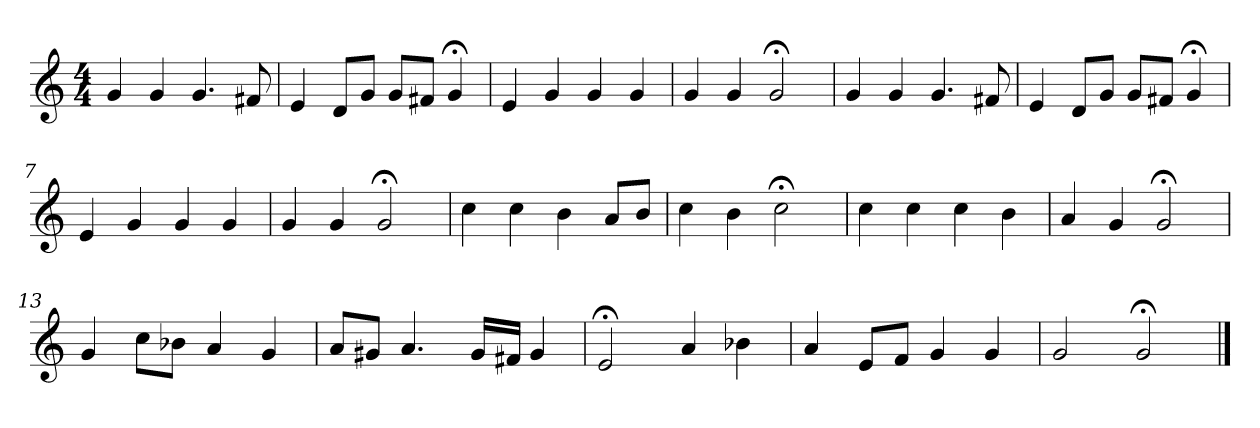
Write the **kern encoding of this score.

**kern
*part1
*staff1
*clefG2
*k[]
*C:
*M4/4
=1
4g
4g
4.g
8f#X
=2
4e
8d/L
8g/J
8g/L
8f#X/J
4g;<
=3
4e
4g
4g
4g
=4
4g
4g
2g;<
=5
4g
4g
4.g
8f#X
=6
4e
8d/L
8g/J
8g/L
8f#X/J
4g;<
=7
4e
4g
4g
4g
=8
4g
4g
2g;<
=9
4cc
4cc
4b
8a/L
8b/J
=10
4cc
4b
2cc;<
=11
4cc
4cc
4cc
4b
=12
4a
4g
2g;<
=13
4g
8cc\L
8b-X\J
4a
4g
=14
8a/L
8g#X/J
4.a
16g#/LL
16f#X/JJ
4g#
=15
2e;<
4a
4b-X
=16
4a
8e/L
8f/J
4g
4g
=17
2g
2g;<
==
*-
